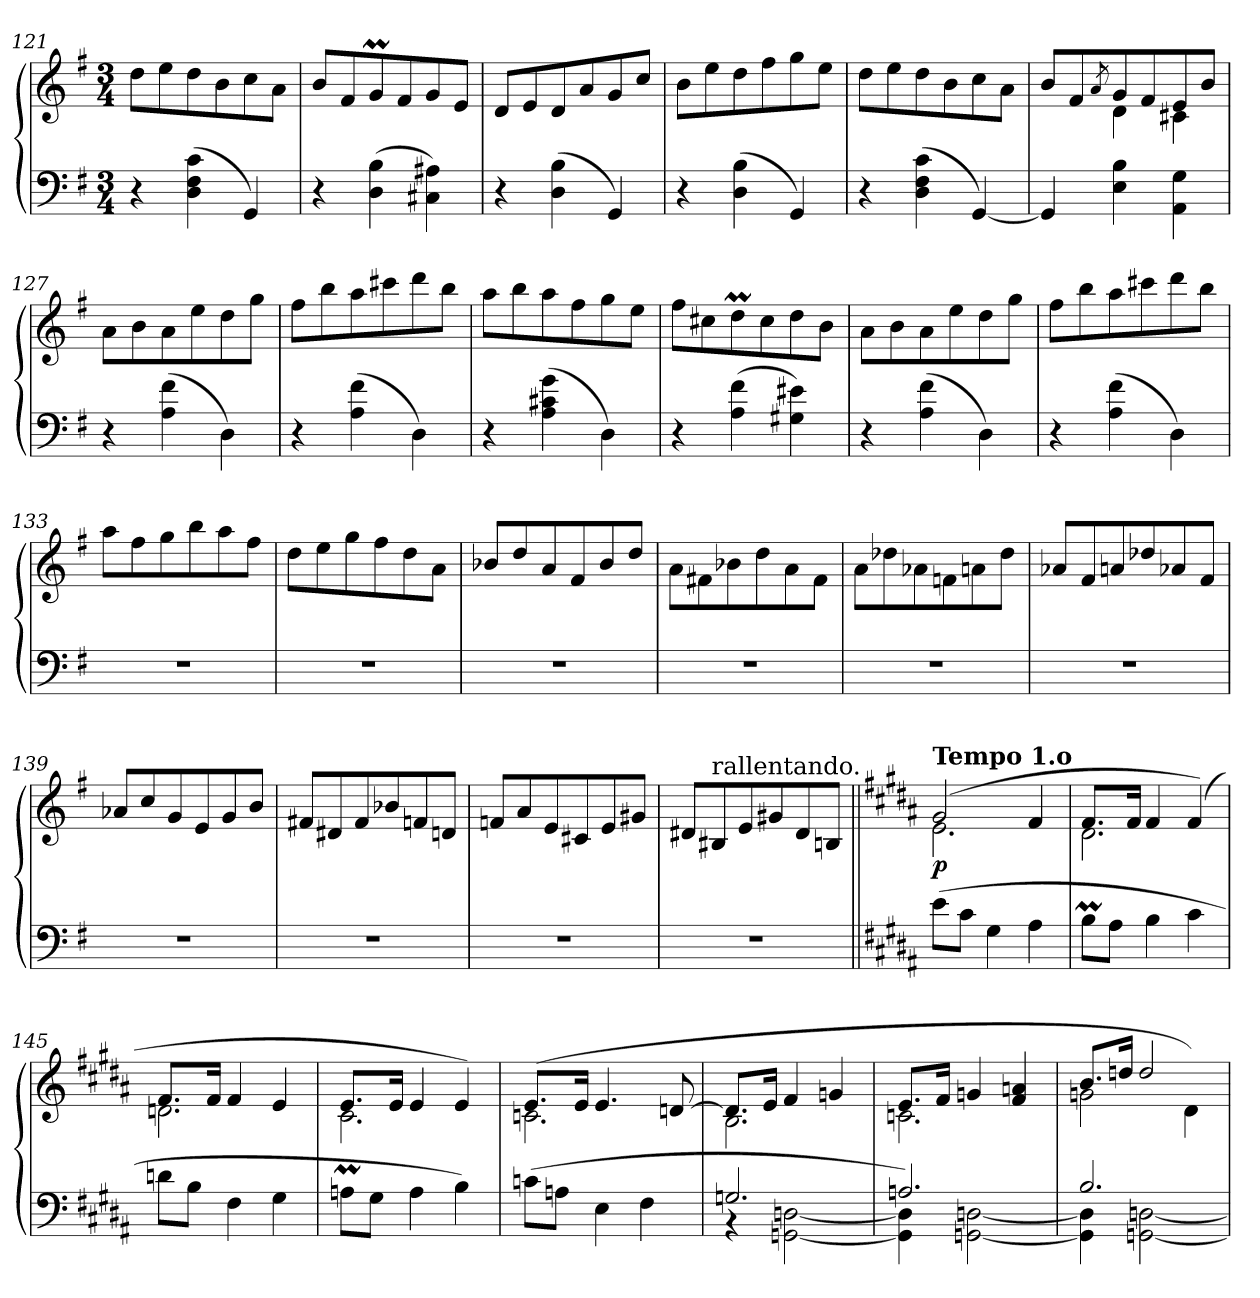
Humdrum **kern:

**kern	**kern	**dynam
*part1	*part1	*part1
*staff2	*staff1	*staff1/2
*clefF4	*clefG2	*
*k[f#]	*k[f#]	*
*M3/4	*M3/4	*
=121	=121	=121
4r	8ddL	.
.	8ee	.
(4c 4F# 4D	8dd	.
.	8b	.
4GG)	8cc	.
.	8aJ	.
=122	=122	=122
4r	8bL	.
.	8f#	.
(4B 4D	8gM	.
.	8f#	.
4A#X 4C#X)	8g	.
.	8eJ	.
=123	=123	=123
4r	8dL	.
.	8e	.
(4B 4D	8d	.
.	8a	.
4GG)	8g	.
.	8ccJ	.
=124	=124	=124
4r	8bL	.
.	8ee	.
(4B 4D	8dd	.
.	8ff#	.
4GG)	8gg	.
.	8eeJ	.
=125	=125	=125
4r	8ddL	.
.	8ee	.
(4c 4F# 4D	8dd	.
.	8b	.
[4GG)	8cc	.
.	8aJ	.
=126	=126	=126
*	*^	*
4GG]	8bL	4ryy	.
.	8f#	.	.
.	8qa/	.	.
4B 4E	8g	4d	.
.	8f#	.	.
4G 4AA	8e	4c#X	.
.	8bJ	.	.
*	*v	*v	*
=127	=127	=127
4r	8aL	.
.	8b	.
(4f# 4A	8a	.
.	8ee	.
4D)	8dd	.
.	8ggJ	.
=128	=128	=128
4r	8ff#L	.
.	8bb	.
(4f# 4A	8aa	.
.	8ccc#X	.
4D)	8ddd	.
.	8bbJ	.
=129	=129	=129
4r	8aaL	.
.	8bb	.
(4g 4c#X 4A	8aa	.
.	8ff#	.
4D)	8gg	.
.	8eeJ	.
=130	=130	=130
4r	8ff#L	.
.	8cc#X	.
(4f# 4A	8ddM	.
.	8cc#	.
4e#X 4G#X)	8dd	.
.	8bJ	.
=131	=131	=131
4r	8aL	.
.	8b	.
(4f# 4A	8a	.
.	8ee	.
4D)	8dd	.
.	8ggJ	.
=132	=132	=132
4r	8ff#L	.
.	8bb	.
(4f# 4A	8aa	.
.	8ccc#X	.
4D)	8ddd	.
.	8bbJ	.
=133	=133	=133
2.r	8aaL	.
.	8ff#	.
.	8gg	.
.	8bb	.
.	8aa	.
.	8ff#J	.
=134	=134	=134
2.r	8ddL	.
.	8ee	.
.	8gg	.
.	8ff#	.
.	8dd	.
.	8aJ	.
=135	=135	=135
2.r	8b-XL	.
.	8dd	.
.	8a	.
.	8f#	.
.	8b-	.
.	8ddJ	.
=136	=136	=136
2.r	8a\L	.
.	8f#X	.
.	8b-X	.
.	8dd	.
.	8a	.
.	8f#J	.
=137	=137	=137
2.r	8a\L	.
.	8dd-X	.
.	8a-X	.
.	8f	.
.	8an	.
.	8dd-J	.
=138	=138	=138
2.r	8a-XL	.
.	8f#	.
.	8an	.
.	8dd-X	.
.	8a-X	.
.	8f#J	.
=139	=139	=139
2.r	8a-XL	.
.	8cc	.
.	8g	.
.	8e	.
.	8g	.
.	8bJ	.
=140	=140	=140
2.r	8f#XL	.
.	8d#X	.
.	8f#	.
.	8b-X	.
.	8fn	.
.	8dnJ	.
=141	=141	=141
2.r	8fnL	.
.	8a	.
.	8e	.
.	8c#X	.
.	8e	.
.	8g#XJ	.
=142	=142	=142
2.r	8d#XL	.
!	!LO:TX:a:t=rallentando.	!
.	8B#X	.
.	8e	.
.	8g#X	.
.	8d#	.
.	8BnJ	.
=||	=||	=||
*k[f#c#g#d#a#]	*k[f#c#g#d#a#]	*
*	*^	*
!	!LO:TX:a:B:t=Tempo 1.o	!	!
(8eL	(2g#	2.e	p
8c#J	.	.	.
4G#	.	.	.
4A#	4f#	.	.
=144	=144	=144	=144
8BML	8.f#L	2.d#	.
8A#J	.	.	.
.	16f#Jk	.	.
4B	4f#	.	.
4c#	(>4f#)	.	.
=145	=145	=145	=145
8dnL	8.f#L	2.dn	.
8BJ	.	.	.
.	16f#Jk	.	.
4F#	4f#	.	.
4G#	4e	.	.
=146	=146	=146	=146
8AnML	8.eL	2.c#	.
8G#J	.	.	.
.	16eJk	.	.
4A	4e	.	.
4B)	4e)	.	.
=147	=147	=147	=147
(>8cnL	(>8.eL	2.cn	.
8AnJ	.	.	.
.	16eJk	.	.
4E	4.e	.	.
4F#	.	.	.
.	[8dn	.	.
=148	=148	=148	=148
*^	*	*	*
2.Gn	4rBB	8.dnL]	2.B	.
.	.	16eJk	.	.
.	[2Dn [2GGn	4f#	.	.
.	.	4gn	.	.
=149	=149	=149	=149	=149
2.An)	4Dn] 4GGn]	8.eL	2.cn	.
.	.	16f#Jk	.	.
.	[2D [2GG	4gn	.	.
.	.	4an 4f#	.	.
=150	=150	=150	=150	=150
2.B	4Dn] 4GGn]	8.bL	2gn	.
.	.	16ddnJk	.	.
.	[2D [2GG	2dd	.	.
.	.	.	4d#)	.
*v	*v	*	*	*
*	*v	*v	*
=	=	=
*-	*-	*-
